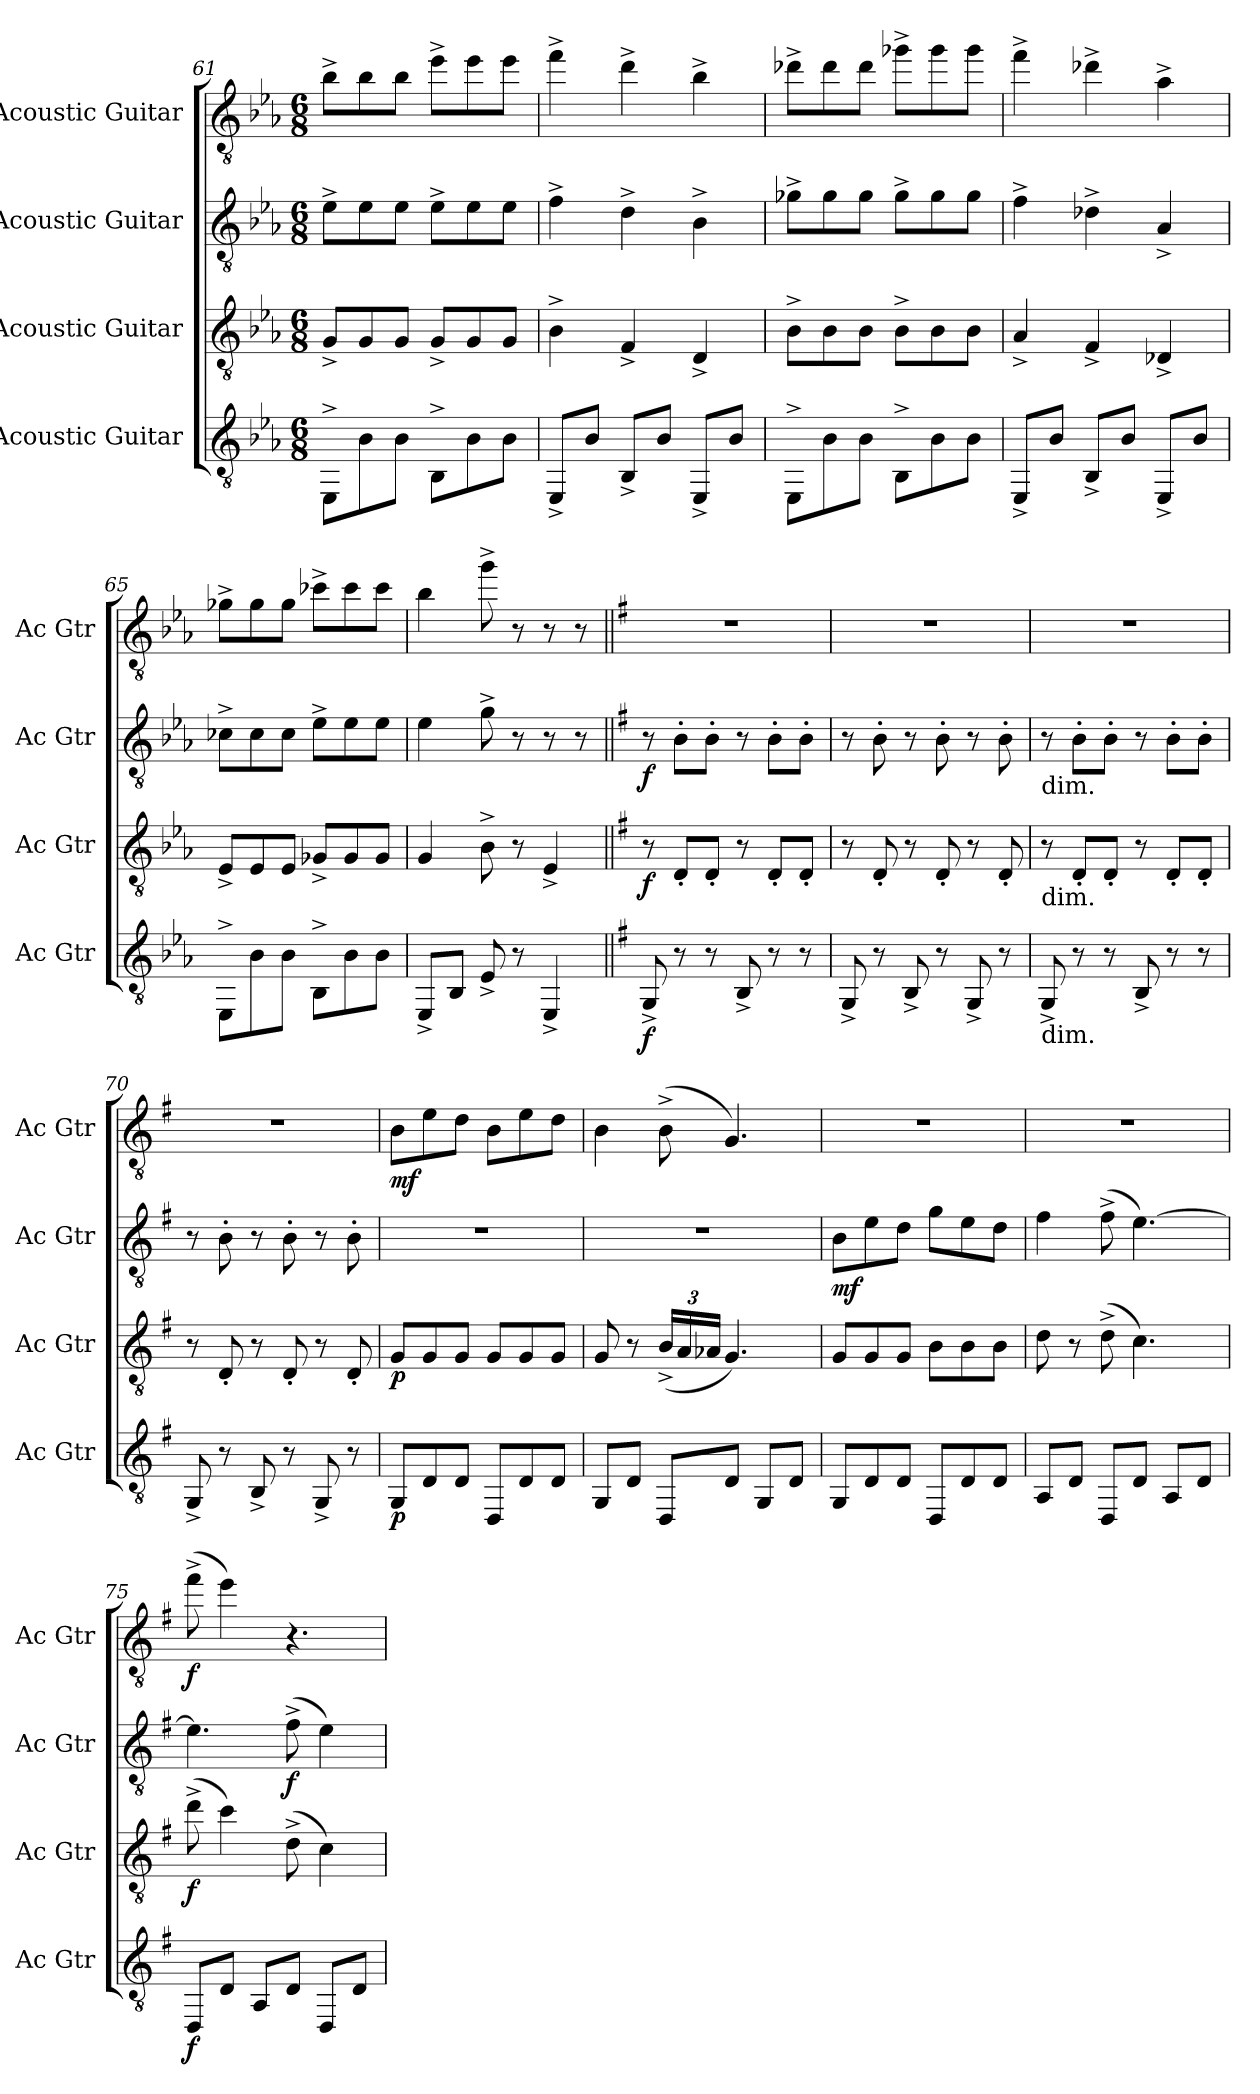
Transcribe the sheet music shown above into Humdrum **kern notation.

**kern	**dynam	**kern	**dynam	**kern	**dynam	**kern	**dynam
*part4	*part4	*part3	*part3	*part2	*part2	*part1	*part1
*staff4	*staff4	*staff3	*staff3	*staff2	*staff2	*staff1	*staff1
*I"Acoustic Guitar	*	*I"Acoustic Guitar	*	*I"Acoustic Guitar	*	*I"Acoustic Guitar	*
*I'Ac Gtr	*	*I'Ac Gtr	*	*I'Ac Gtr	*	*I'Ac Gtr	*
*clefGv2	*	*clefGv2	*	*clefGv2	*	*clefGv2	*
*k[b-e-a-]	*	*k[b-e-a-]	*	*k[b-e-a-]	*	*k[b-e-a-]	*
*E-:	*	*E-:	*	*E-:	*	*E-:	*
*M6/8	*	*M6/8	*	*M6/8	*	*M6/8	*
=61	=61	=61	=61	=61	=61	=61	=61
8EE-^\L	.	8G^/L	.	8e-^\L	.	8b-^\L	.
8B-\	.	8G/	.	8e-\	.	8b-\	.
8B-\J	.	8G/J	.	8e-\J	.	8b-\J	.
8BB-^\L	.	8G^/L	.	8e-^\L	.	8ee-^\L	.
8B-\	.	8G/	.	8e-\	.	8ee-\	.
8B-\J	.	8G/J	.	8e-\J	.	8ee-\J	.
=62	=62	=62	=62	=62	=62	=62	=62
8EE-^/L	.	4B-^\	.	4f^\	.	4ff^\	.
8B-/J	.	.	.	.	.	.	.
8BB-^/L	.	4F^/	.	4d^\	.	4dd^\	.
8B-/J	.	.	.	.	.	.	.
8EE-^/L	.	4D^/	.	4B-^\	.	4b-^\	.
8B-/J	.	.	.	.	.	.	.
=63	=63	=63	=63	=63	=63	=63	=63
8EE-^\L	.	8B-^\L	.	8g-X^\L	.	8dd-X^\L	.
8B-\	.	8B-\	.	8g-\	.	8dd-\	.
8B-\J	.	8B-\J	.	8g-\J	.	8dd-\J	.
8BB-^\L	.	8B-^\L	.	8g-^\L	.	8gg-X^\L	.
8B-\	.	8B-\	.	8g-\	.	8gg-\	.
8B-\J	.	8B-\J	.	8g-\J	.	8gg-\J	.
=64	=64	=64	=64	=64	=64	=64	=64
8EE-^/L	.	4A-^/	.	4f^\	.	4ff^\	.
8B-/J	.	.	.	.	.	.	.
8BB-^/L	.	4F^/	.	4d-X^\	.	4dd-X^\	.
8B-/J	.	.	.	.	.	.	.
8EE-^/L	.	4D-X^/	.	4A-^/	.	4a-^\	.
8B-/J	.	.	.	.	.	.	.
!!LO:LB:g=z
=65	=65	=65	=65	=65	=65	=65	=65
8EE-^\L	.	8E-^/L	.	8c-X^\L	.	8g-X^\L	.
8B-\	.	8E-/	.	8c-\	.	8g-\	.
8B-\J	.	8E-/J	.	8c-\J	.	8g-\J	.
8BB-^\L	.	8G-X^/L	.	8e-^\L	.	8cc-X^\L	.
8B-\	.	8G-/	.	8e-\	.	8cc-\	.
8B-\J	.	8G-/J	.	8e-\J	.	8cc-\J	.
=66	=66	=66	=66	=66	=66	=66	=66
8EE-^/L	.	4G/	.	4e-\	.	4b-\	.
8BB-/J	.	.	.	.	.	.	.
8E-^/	.	8B-^\	.	8g^\	.	8gg^\	.
8r	.	8r	.	8r	.	8r	.
4EE-^/	.	4E-^/	.	8r	.	8r	.
.	.	.	.	8r	.	8r	.
=67||	=67||	=67||	=67||	=67||	=67||	=67||	=67||
*k[f#]	*	*k[f#]	*	*k[f#]	*	*k[f#]	*
*G:	*	*G:	*	*G:	*	*G:	*
!	!LO:DY:b	!	!LO:DY:b	!	!LO:DY:b	!	!
8GG^/	f	8r	f	8r	f	2.r	.
8r	.	8D'/L	.	8B'\L	.	.	.
8r	.	8D'/J	.	8B'\J	.	.	.
8BB^/	.	8r	.	8r	.	.	.
8r	.	8D'/L	.	8B'\L	.	.	.
8r	.	8D'/J	.	8B'\J	.	.	.
=68	=68	=68	=68	=68	=68	=68	=68
8GG^/	.	8r	.	8r	.	2.r	.
8r	.	8D'/	.	8B'\	.	.	.
8BB^/	.	8r	.	8r	.	.	.
8r	.	8D'/	.	8B'\	.	.	.
8GG^/	.	8r	.	8r	.	.	.
8r	.	8D'/	.	8B'\	.	.	.
=69	=69	=69	=69	=69	=69	=69	=69
!	!	!	!	!LO:TX:b:t=dim.	!	!	!
!	!	!LO:TX:b:t=dim.	!	!	!	!	!
!LO:TX:b:t=dim.	!	!	!	!	!	!	!
8GG^/	.	8r	.	8r	.	2.r	.
8r	.	8D'/L	.	8B'\L	.	.	.
8r	.	8D'/J	.	8B'\J	.	.	.
8BB^/	.	8r	.	8r	.	.	.
8r	.	8D'/L	.	8B'\L	.	.	.
8r	.	8D'/J	.	8B'\J	.	.	.
!!LO:PB:g=z
=70	=70	=70	=70	=70	=70	=70	=70
8GG^/	.	8r	.	8r	.	2.r	.
8r	.	8D'/	.	8B'\	.	.	.
8BB^/	.	8r	.	8r	.	.	.
8r	.	8D'/	.	8B'\	.	.	.
8GG^/	.	8r	.	8r	.	.	.
8r	.	8D'/	.	8B'\	.	.	.
=71	=71	=71	=71	=71	=71	=71	=71
!	!LO:DY:b	!	!LO:DY:b	!	!	!	!LO:DY:b
8GG/L	p	8G/L	p	2.r	.	8B\L	mf
8D/	.	8G/	.	.	.	8e\	.
8D/J	.	8G/J	.	.	.	8d\J	.
8DD/L	.	8G/L	.	.	.	8B\L	.
8D/	.	8G/	.	.	.	8e\	.
8D/J	.	8G/J	.	.	.	8d\J	.
=72	=72	=72	=72	=72	=72	=72	=72
8GG/L	.	8G/	.	2.r	.	4B\	.
8D/J	.	8r	.	.	.	.	.
*	*	*Xbrackettup	*	*	*	*	*
8DD/L	.	(24B^/LL	.	.	.	(8B^\	.
.	.	24A/	.	.	.	.	.
.	.	24A-X/JJ	.	.	.	.	.
8D/J	.	4.G/)	.	.	.	4.G/)	.
8GG/L	.	.	.	.	.	.	.
8D/J	.	.	.	.	.	.	.
=73	=73	=73	=73	=73	=73	=73	=73
!	!	!	!	!	!LO:DY:b	!	!
8GG/L	.	8G/L	.	8B\L	mf	2.r	.
8D/	.	8G/	.	8e\	.	.	.
8D/J	.	8G/J	.	8d\J	.	.	.
8DD/L	.	8B\L	.	8g\L	.	.	.
8D/	.	8B\	.	8e\	.	.	.
8D/J	.	8B\J	.	8d\J	.	.	.
=74	=74	=74	=74	=74	=74	=74	=74
8AA/L	.	8d\	.	4f#\	.	2.r	.
8D/J	.	8r	.	.	.	.	.
8DD/L	.	(8d^\	.	(8f#^\	.	.	.
8D/J	.	4.c\)	.	[4.e\)	.	.	.
8AA/L	.	.	.	.	.	.	.
8D/J	.	.	.	.	.	.	.
!!LO:LB:g=z
=75	=75	=75	=75	=75	=75	=75	=75
!	!LO:DY:b	!	!LO:DY:b	!	!	!	!LO:DY:b
8DD/L	f	(8dd^\	f	4.e\]	.	(8ff#^\	f
8D/J	.	4cc\)	.	.	.	4ee\)	.
8AA/L	.	.	.	.	.	.	.
!	!	!	!	!	!LO:DY:b	!	!
8D/J	.	(8d^\	.	(8f#^\	f	4.r	.
8DD/L	.	4c\)	.	4e\)	.	.	.
8D/J	.	.	.	.	.	.	.
=	=	=	=	=	=	=	=
*-	*-	*-	*-	*-	*-	*-	*-
